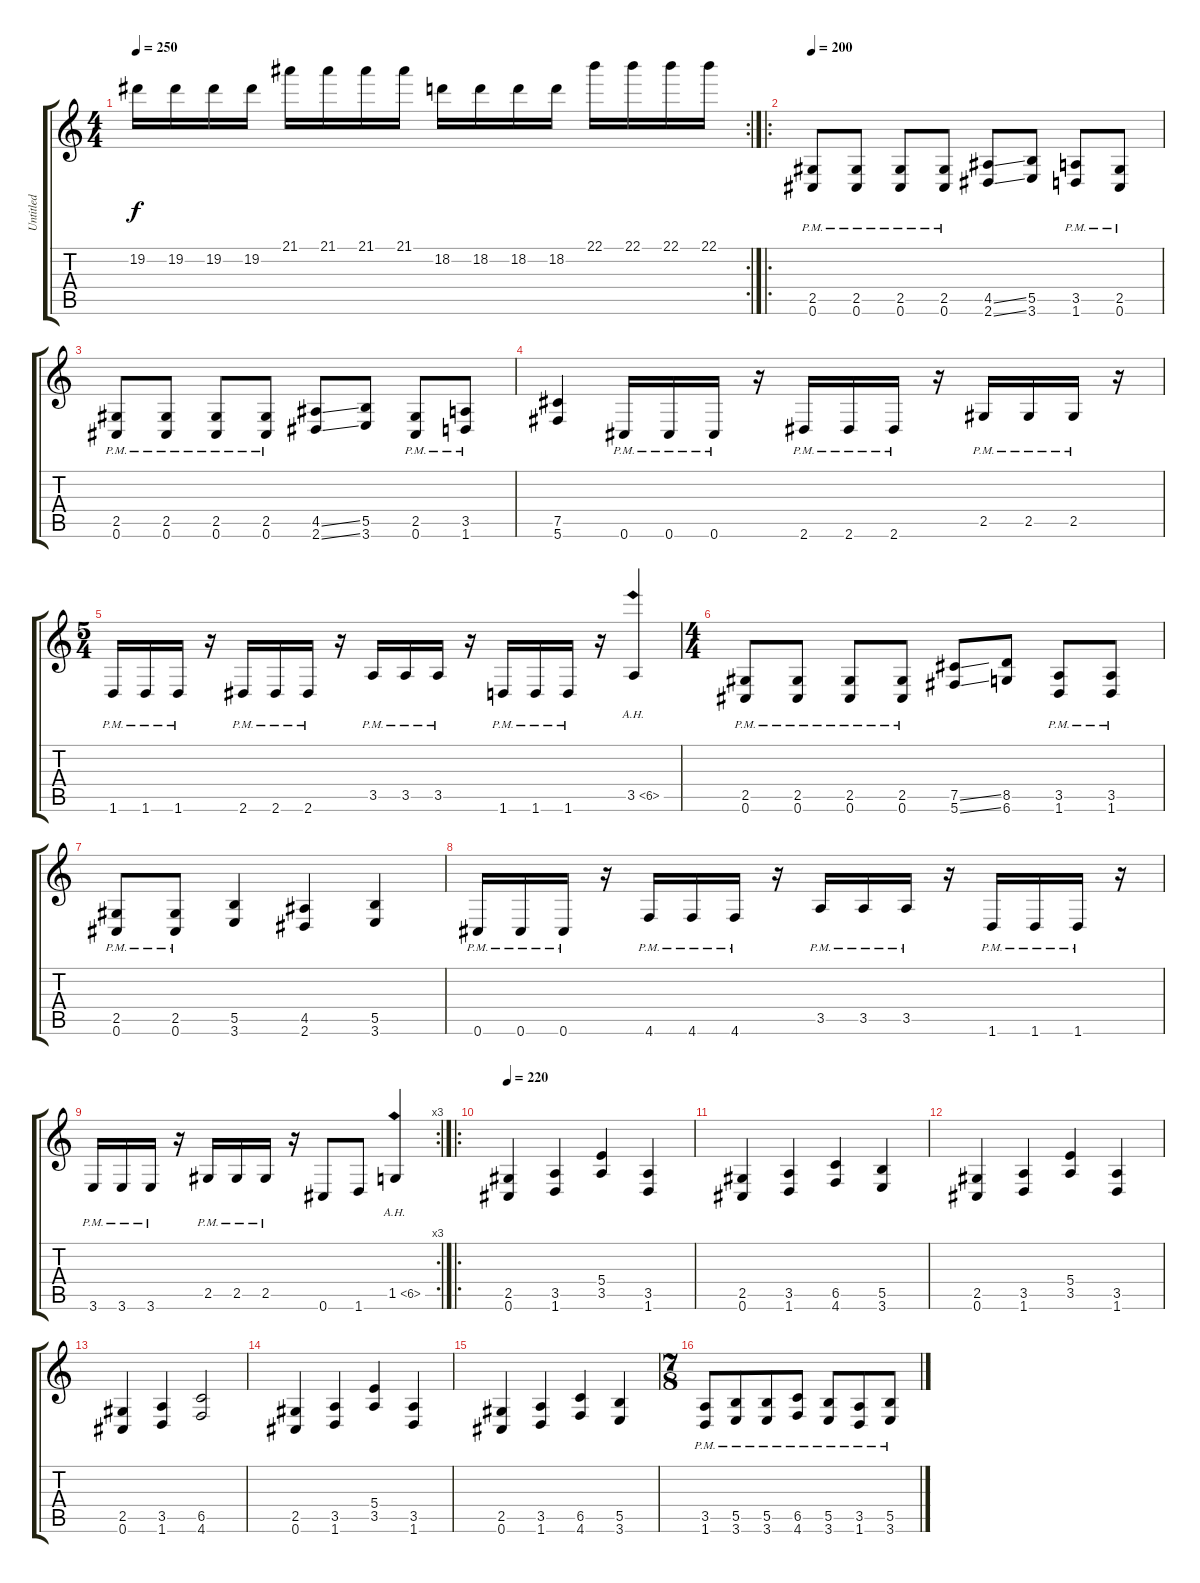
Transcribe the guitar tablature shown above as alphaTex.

\track ("Untitled" "Untitled") {instrument distortionguitar}
\staff {score tabs}
\tuning (Db4 Ab3 E3 B2 Gb2 Db2) {hide}
\rc 2
\ts (4 4)
\tempo 250
\clef g2
\ks c
19.2.16{dy f} 19.2.16 19.2.16 19.2.16 21.1.16 21.1.16 21.1.16 21.1.16 18.2.16 18.2.16 18.2.16 18.2.16 22.1.16 22.1.16 22.1.16 22.1.16 |
\ro
\tempo 200
(2.5{pm} 0.6{pm}).8 (2.5{pm} 0.6{pm}).8 (2.5{pm} 0.6{pm}).8 (2.5{pm} 0.6{pm}).8 (4.5{ss} 2.6{ss}).8 (5.5 3.6).8 (3.5{pm} 1.6{pm}).8 (2.5{pm} 0.6{pm}).8 |
(2.5{pm} 0.6{pm}).8 (2.5{pm} 0.6{pm}).8 (2.5{pm} 0.6{pm}).8 (2.5{pm} 0.6{pm}).8 (4.5{ss} 2.6{ss}).8 (5.5 3.6).8 (2.5{pm} 0.6{pm}).8 (3.5{pm} 1.6{pm}).8 |
(7.5 5.6).4 0.6{pm}.16 0.6{pm}.16 0.6{pm}.16 r.16 2.6{pm}.16 2.6{pm}.16 2.6{pm}.16 r.16 2.5{pm}.16 2.5{pm}.16 2.5{pm}.16 r.16 |
\ts (5 4)
1.6{pm}.16 1.6{pm}.16 1.6{pm}.16 r.16 2.6{pm}.16 2.6{pm}.16 2.6{pm}.16 r.16 3.5{pm}.16 3.5{pm}.16 3.5{pm}.16 r.16 1.6{pm}.16 1.6{pm}.16 1.6{pm}.16 r.16 3.5{ah 3}.4 |
\ts (4 4)
(2.5{pm} 0.6{pm}).8 (2.5{pm} 0.6{pm}).8 (2.5{pm} 0.6{pm}).8 (2.5{pm} 0.6{pm}).8 (7.5{ss} 5.6{ss}).8 (8.5 6.6).8 (3.5{pm} 1.6{pm}).8 (3.5{pm} 1.6{pm}).8 |
(2.5{pm} 0.6{pm}).8 (2.5{pm} 0.6{pm}).8 (5.5 3.6).4 (4.5 2.6).4 (5.5 3.6).4 |
0.6{pm}.16 0.6{pm}.16 0.6{pm}.16 r.16 4.6{pm}.16 4.6{pm}.16 4.6{pm}.16 r.16 3.5{pm}.16 3.5{pm}.16 3.5{pm}.16 r.16 1.6{pm}.16 1.6{pm}.16 1.6{pm}.16 r.16 |
\rc 3
3.6{pm}.16 3.6{pm}.16 3.6{pm}.16 r.16 2.5{pm}.16 2.5{pm}.16 2.5{pm}.16 r.16 0.6.8 1.6.8 1.5{ah 5}.4 |
\ro
\tempo 220
(2.5 0.6).4 (3.5 1.6).4 (5.4 3.5).4 (3.5 1.6).4 |
(2.5 0.6).4 (3.5 1.6).4 (6.5 4.6).4 (5.5 3.6).4 |
(2.5 0.6).4 (3.5 1.6).4 (5.4 3.5).4 (3.5 1.6).4 |
(2.5 0.6).4 (3.5 1.6).4 (6.5 4.6).2 |
(2.5 0.6).4 (3.5 1.6).4 (5.4 3.5).4 (3.5 1.6).4 |
(2.5 0.6).4 (3.5 1.6).4 (6.5 4.6).4 (5.5 3.6).4 |
\ts (7 8)
(3.5{pm} 1.6{pm}).8 (5.5{pm} 3.6{pm}).8 (5.5{pm} 3.6{pm}).8 (6.5{pm} 4.6{pm}).8 (5.5{pm} 3.6{pm}).8 (3.5{pm} 1.6{pm}).8 (5.5{pm} 3.6{pm}).8
